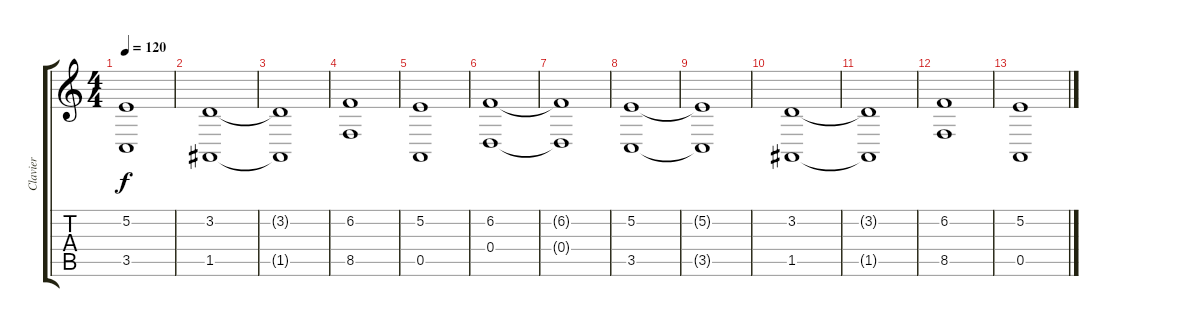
\track ("Clavier" "Clavier") {instrument lead8bassandlead}
\staff {score tabs}
\tuning (E4 B3 G3 D3 A2 E2) {hide}
\ts (4 4)
\tempo 120
\clef g2
\ks c
(5.2{t} 3.5{t}).1{dy f} |
(3.2 1.5).1 |
(3.2{t} 1.5{t}).1 |
(6.2 8.5).1 |
(5.2 0.5).1 |
(6.2 0.4).1 |
(6.2{t} 0.4{t}).1 |
(5.2 3.5).1 |
(5.2{t} 3.5{t}).1 |
(3.2 1.5).1 |
(3.2{t} 1.5{t}).1 |
(6.2 8.5).1 |
(5.2 0.5).1
